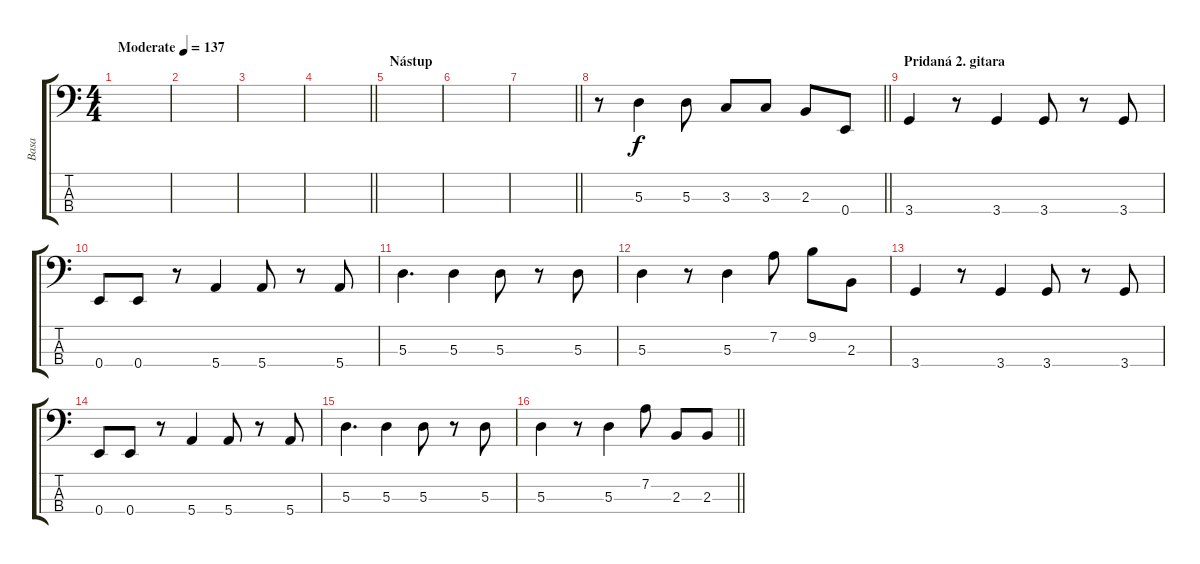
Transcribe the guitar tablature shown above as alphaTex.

\track ("Basa" "Basa") {instrument electricbassfinger}
\staff {score tabs}
\tuning (G2 D2 A1 E1) {hide}
\ts (4 4)
\tempo (137 "Moderate")
\clef f4
\ks c
|
|
|
\barLineRight lightlight
|
\section ("" "Nástup")
|
|
\barLineRight lightlight
|
\section ("" "")
\barLineRight lightlight
r.8 5.3.4 5.3.8 3.3.8 3.3.8 2.3.8 0.4.8 |
\section ("" "Pridaná 2. gitara")
3.4.4 r.8 3.4.4 3.4.8 r.8 3.4.8 |
0.4.8 0.4.8 r.8 5.4.4 5.4.8 r.8 5.4.8 |
5.3.4{d} 5.3.4 5.3.8 r.8 5.3.8 |
5.3.4 r.8 5.3.4 7.2.8 9.2.8 2.3.8 |
3.4.4 r.8 3.4.4 3.4.8 r.8 3.4.8 |
0.4.8 0.4.8 r.8 5.4.4 5.4.8 r.8 5.4.8 |
5.3.4{d} 5.3.4 5.3.8 r.8 5.3.8 |
\barLineRight lightlight
5.3.4 r.8 5.3.4 7.2.8 2.3.8 2.3.8
